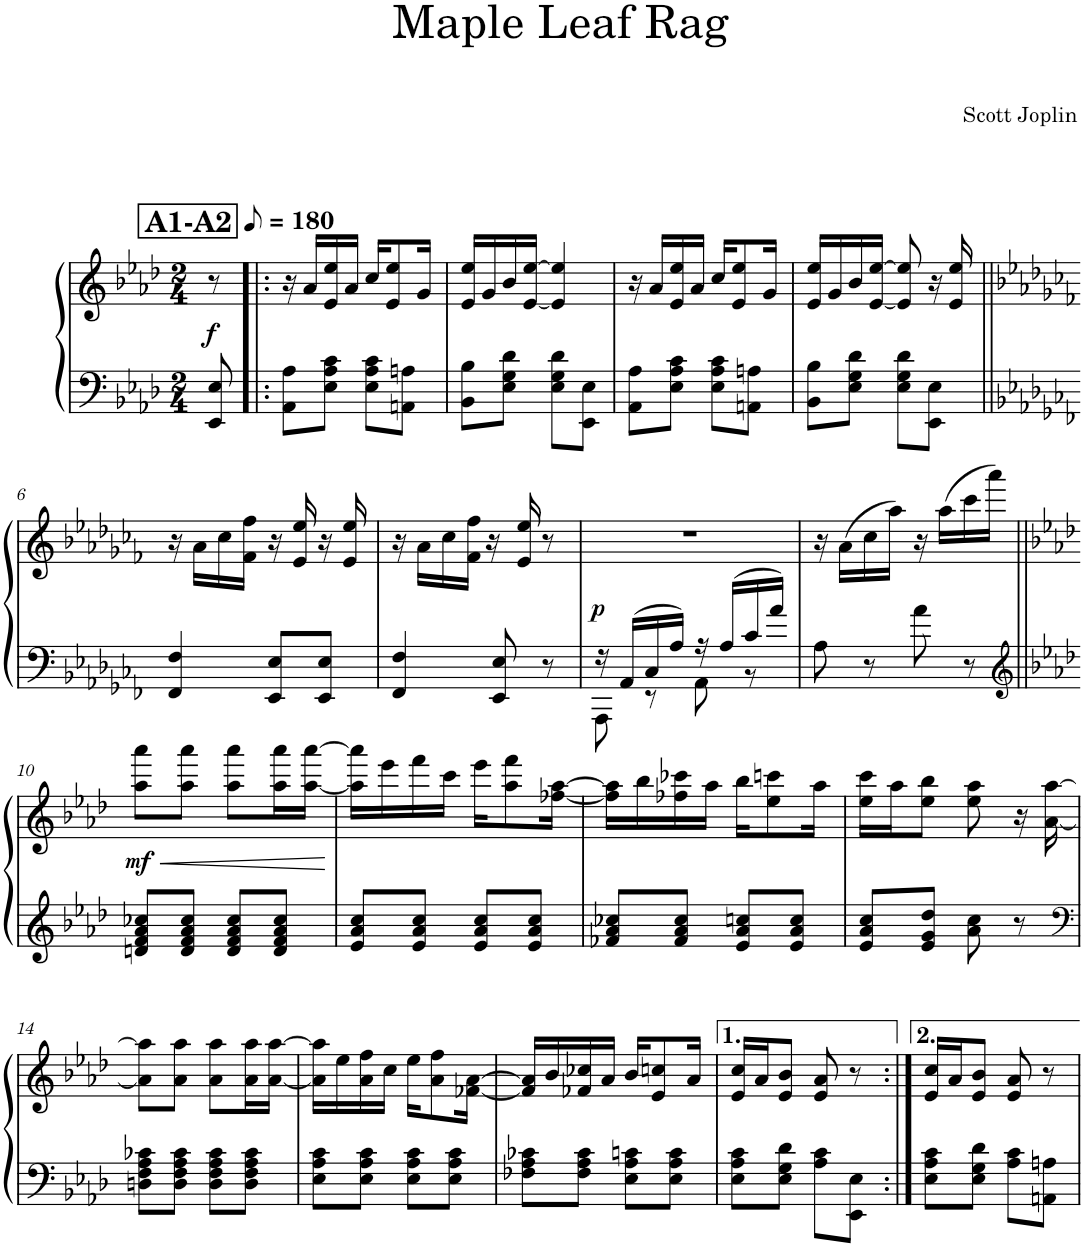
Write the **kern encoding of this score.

**kern	**kern	**dynam
*part1	*part1	*part1
*staff2	*staff1	*staff1/2
*I"Piano	*	*
*I'Pno.	*	*
*clefF4	*clefG2	*
*k[b-e-a-d-]	*k[b-e-a-d-]	*
*M2/4	*M2/4	*
*MM90	*MM90	*
!!LO:REH:place=s1:a:B:cj:fs=14:t=A1-A2
=1	=1	=1
!	!	!LO:DY:b
8EE-/ 8E-/	8r	f
=2!|:	=2!|:	=2!|:
8AA-\ 8A-\L	16r	.
.	16a-/LL	.
8E-\ 8A-\ 8c\J	16e-/ 16ee-/	.
.	16a-/JJ	.
8E-\ 8A-\ 8c\L	16cc/KL	.
.	8e-/ 8ee-/	.
8AAn\ 8An\J	.	.
.	16g/Jk	.
=3	=3	=3
8BB-\ 8B-\L	16e-/ 16ee-/LL	.
.	16g/	.
8E-\ 8G\ 8d-\J	16b-/	.
.	[16e-/ [16ee-/JJ	.
8E-\ 8G\ 8d-\L	4e-/] 4ee-/]	.
8EE-\ 8E-\J	.	.
=4	=4	=4
8AA-\ 8A-\L	16r	.
.	16a-/LL	.
8E-\ 8A-\ 8c\J	16e-/ 16ee-/	.
.	16a-/JJ	.
8E-\ 8A-\ 8c\L	16cc/KL	.
.	8e-/ 8ee-/	.
8AAn\ 8An\J	.	.
.	16g/Jk	.
=5	=5	=5
8BB-\ 8B-\L	16e-/ 16ee-/LL	.
.	16g/	.
8E-\ 8G\ 8d-\J	16b-/	.
.	[16e-/ [16ee-/JJ	.
8E-\ 8G\ 8d-\L	8e-/] 8ee-/]	.
8EE-\ 8E-\J	16r	.
.	16e-/ 16ee-/	.
!!LO:LB:g=z
=6||	=6||	=6||
*k[b-e-a-d-g-c-f-]	*k[b-e-a-d-g-c-f-]	*
4FF-/ 4F-/	16r	.
.	16a-\LL	.
.	16cc-\	.
.	16f-\ 16ff-\JJ	.
8EE-/ 8E-/L	16r	.
.	16e-/ 16ee-/	.
8EE-/ 8E-/J	16r	.
.	16e-/ 16ee-/	.
=7	=7	=7
4FF-/ 4F-/	16r	.
.	16a-\LL	.
.	16cc-\	.
.	16f-\ 16ff-\JJ	.
8EE-/ 8E-/	16r	.
.	16e-/ 16ee-/	.
8r	8r	.
=8	=8	=8
*^	*	*
!	!	!	!LO:DY:a=2
16r	8AAA-\	2r	p
16AA-/LL	.	.	.
16C-/	8r	.	.
16A-/JJ	.	.	.
16r	8AA-\	.	.
16A-/LL	.	.	.
16c-/	8r	.	.
16a-/JJ	.	.	.
*v	*v	*	*
=9	=9	=9
8A-\	16r	.
.	(16a-\LL	.
8r	16cc-\	.
.	16aa-\JJ)	.
8a-\	16r	.
.	(16aa-\LL	.
8r	16ccc-\	.
.	16aaa-\JJ)	.
!!LO:LB:g=z
=10||	=10||	=10||
*clefG2	*	*
*k[b-e-a-d-]	*k[b-e-a-d-]	*
!	!	!LO:HP:b
!	!	!LO:DY:n=1:b
8dn/ 8f/ 8a-/ 8cc-X/L	8aa-\ 8aaa-\L	< mf
8d/ 8f/ 8a-/ 8cc-/J	8aa-\ 8aaa-\J	.
8d/ 8f/ 8a-/ 8cc-/L	8aa-\ 8aaa-\L	.
8d/ 8f/ 8a-/ 8cc-/J	16aa-\ 16aaa-\L	.
.	[16aa-\ [16aaa-\JJ	.
.	.	[
=11	=11	=11
8e-/ 8a-/ 8cc/L	16aa-\] 16aaa-\]LL	.
.	16eee-\	.
8e-/ 8a-/ 8cc/J	16fff\	.
.	16ccc\JJ	.
8e-/ 8a-/ 8cc/L	16eee-\KL	.
.	8aa-\ 8fff\	.
8e-/ 8a-/ 8cc/J	.	.
.	[16ff-X\ [16aa-\Jk	.
=12	=12	=12
8f-X/ 8a-/ 8cc-X/L	16ff-\] 16aa-\]LL	.
.	16bb-\	.
8f-/ 8a-/ 8cc-/J	16ff-X\ 16ccc-X\	.
.	16aa-\JJ	.
8e-/ 8a-/ 8ccn/L	16bb-\KL	.
.	8ee-\ 8cccn\	.
8e-/ 8a-/ 8cc/J	.	.
.	16aa-\Jk	.
=13	=13	=13
8e-/ 8a-/ 8cc/L	16ee-\ 16ccc\LL	.
.	16aa-\J	.
8e-/ 8g/ 8dd-/J	8ee-\ 8bb-\J	.
8a-\ 8cc\	8ee-\ 8aa-\	.
8r	16r	.
.	[16a-\ [16aa-\	.
!!LO:LB:g=z
=14	=14	=14
*clefF4	*	*
8Dn\ 8F\ 8A-\ 8c-X\L	8a-\] 8aa-\]L	.
8D\ 8F\ 8A-\ 8c-\J	8a-\ 8aa-\J	.
8D\ 8F\ 8A-\ 8c-\L	8a-\ 8aa-\L	.
8D\ 8F\ 8A-\ 8c-\J	16a-\ 16aa-\L	.
.	[16a-\ [16aa-\JJ	.
=15	=15	=15
8E-\ 8A-\ 8c\L	16a-\] 16aa-\]LL	.
.	16ee-\	.
8E-\ 8A-\ 8c\J	16a-\ 16ff\	.
.	16cc\JJ	.
8E-\ 8A-\ 8c\L	16ee-\KL	.
.	8a-\ 8ff\	.
8E-\ 8A-\ 8c\J	.	.
.	[16f-X\ [16a-\Jk	.
=16	=16	=16
8F-X\ 8A-\ 8c-X\L	16f-/] 16a-/]LL	.
.	16b-/	.
8F-\ 8A-\ 8c-\J	16f-X/ 16cc-X/	.
.	16a-/JJ	.
8E-\ 8A-\ 8cn\L	16b-/KL	.
.	8e-/ 8ccn/	.
8E-\ 8A-\ 8c\J	.	.
.	16a-/Jk	.
=17	=17	=17
8E-\ 8A-\ 8c\L	16e-/ 16cc/LL	.
.	16a-/J	.
8E-\ 8G\ 8d-\J	8e-/ 8b-/J	.
8A-\ 8c\L	8e-/ 8a-/	.
8EE-\ 8E-\J	8r	.
=18:|!	=18:|!	=18:|!
8E-\ 8A-\ 8c\L	16e-/ 16cc/LL	.
.	16a-/J	.
8E-\ 8G\ 8d-\J	8e-/ 8b-/J	.
8A-\ 8c\L	8e-/ 8a-/	.
8AAn\ 8An\J	8r	.
=	=	=
*-	*-	*-
